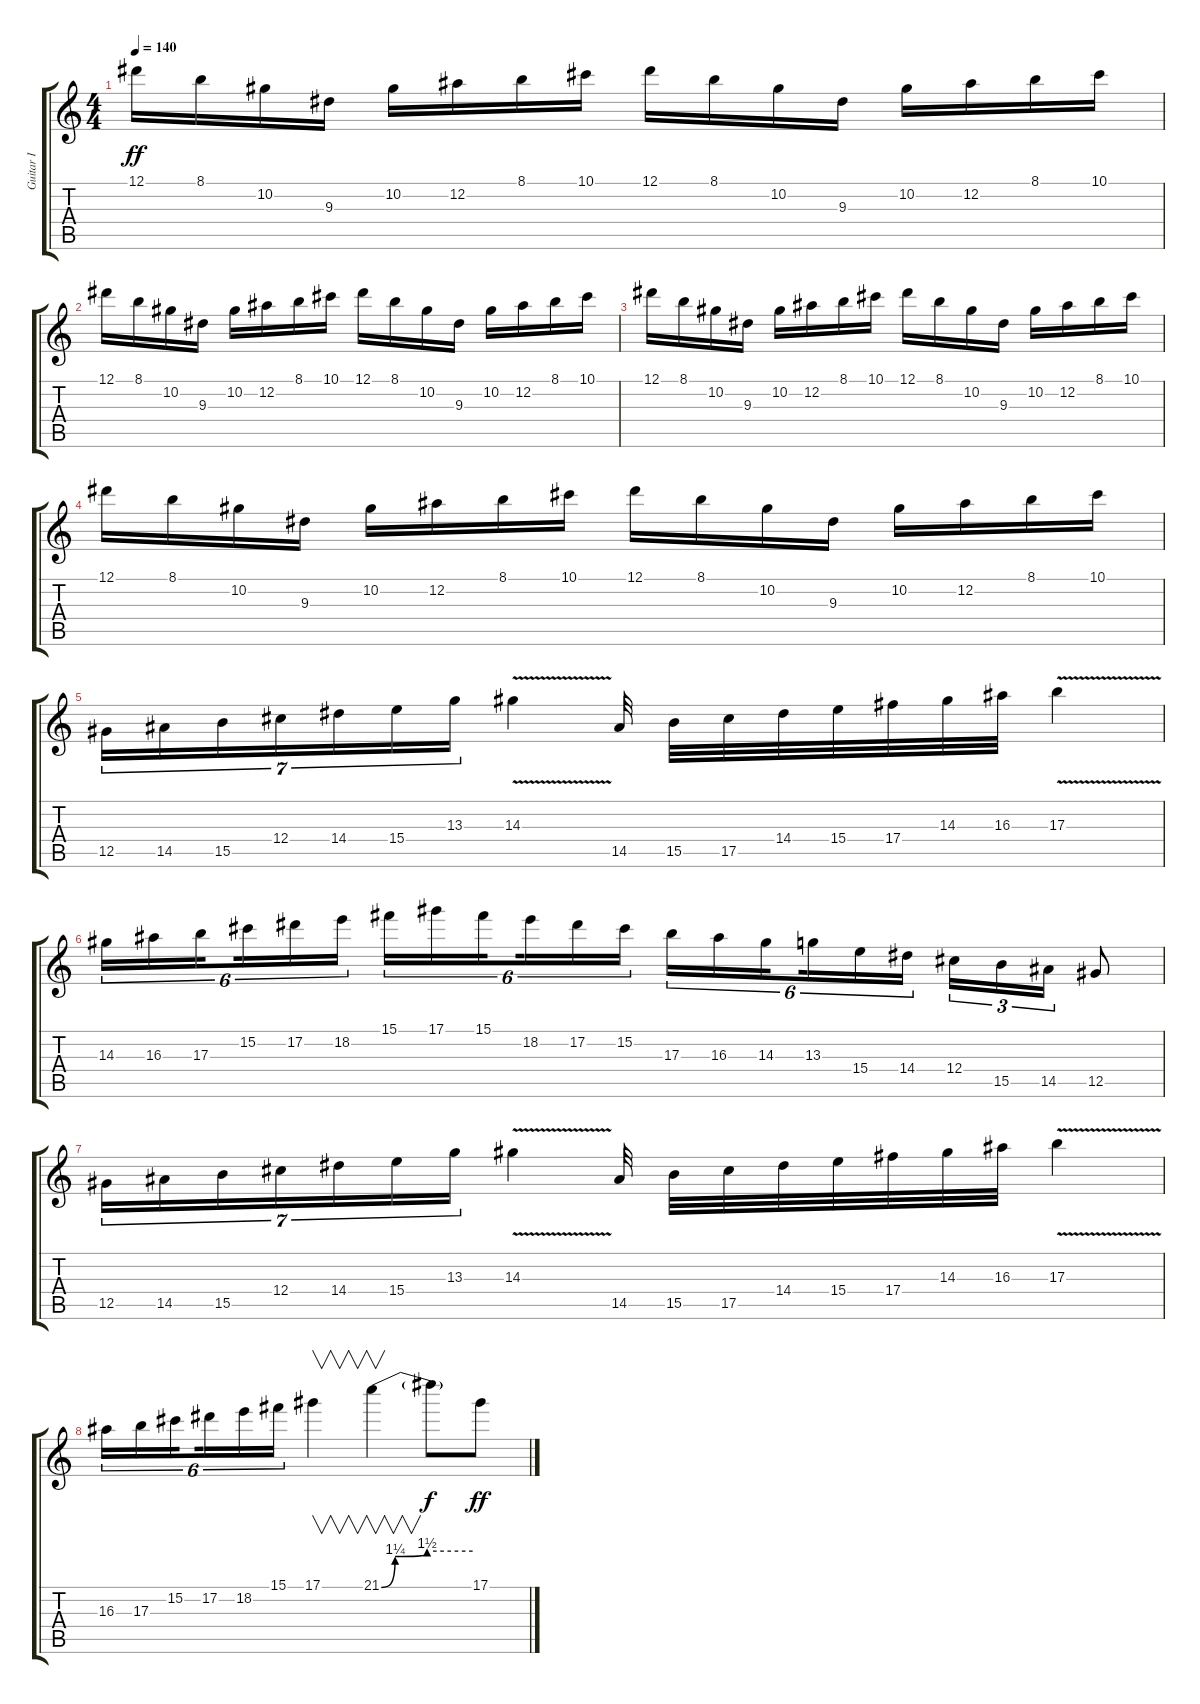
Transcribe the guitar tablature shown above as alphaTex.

\track ("Guitar I" "Guitar I") {instrument distortionguitar}
\staff {score tabs}
\tuning (Eb4 Bb3 Gb3 Db3 Ab2 Eb2) {hide}
\ts (4 4)
\tempo 140
\clef g2
\ks c
12.1.16{dy ff} 8.1.16 10.2.16 9.3.16 10.2.16 12.2.16 8.1.16 10.1.16 12.1.16 8.1.16 10.2.16 9.3.16 10.2.16 12.2.16 8.1.16 10.1.16 |
12.1.16 8.1.16 10.2.16 9.3.16 10.2.16 12.2.16 8.1.16 10.1.16 12.1.16 8.1.16 10.2.16 9.3.16 10.2.16 12.2.16 8.1.16 10.1.16 |
12.1.16 8.1.16 10.2.16 9.3.16 10.2.16 12.2.16 8.1.16 10.1.16 12.1.16 8.1.16 10.2.16 9.3.16 10.2.16 12.2.16 8.1.16 10.1.16 |
12.1.16 8.1.16 10.2.16 9.3.16 10.2.16 12.2.16 8.1.16 10.1.16 12.1.16 8.1.16 10.2.16 9.3.16 10.2.16 12.2.16 8.1.16 10.1.16 |
12.5.16{tu (7 4)} 14.5.16{tu (7 4)} 15.5.16{tu (7 4)} 12.4.16{tu (7 4)} 14.4.16{tu (7 4)} 15.4.16{tu (7 4)} 13.3.16{tu (7 4)} 14.3{v}.4 14.5.32 15.5.32 17.5.32 14.4.32 15.4.32 17.4.32 14.3.32 16.3.32 17.3{v}.4 |
14.3.16{tu (6 4)} 16.3.16{tu (6 4)} 17.3.16{tu (6 4) beam splitsecondary} 15.2.16{tu (6 4)} 17.2.16{tu (6 4)} 18.2.16{tu (6 4)} 15.1.16{tu (6 4)} 17.1.16{tu (6 4)} 15.1.16{tu (6 4) beam splitsecondary} 18.2.16{tu (6 4)} 17.2.16{tu (6 4)} 15.2.16{tu (6 4)} 17.3.16{tu (6 4)} 16.3.16{tu (6 4)} 14.3.16{tu (6 4) beam splitsecondary} 13.3.16{tu (6 4)} 15.4.16{tu (6 4)} 14.4.16{tu (6 4)} 12.4.16{tu (3 2)} 15.5.16{tu (3 2)} 14.5.16{tu (3 2)} 12.5.8 |
12.5.16{tu (7 4)} 14.5.16{tu (7 4)} 15.5.16{tu (7 4)} 12.4.16{tu (7 4)} 14.4.16{tu (7 4)} 15.4.16{tu (7 4)} 13.3.16{tu (7 4)} 14.3{v}.4 14.5.32 15.5.32 17.5.32 14.4.32 15.4.32 17.4.32 14.3.32 16.3.32 17.3{v}.4 |
16.3.16{tu (6 4)} 17.3.16{tu (6 4)} 15.2.16{tu (6 4) beam splitsecondary} 17.2.16{tu (6 4)} 18.2.16{tu (6 4)} 15.1.16{tu (6 4)} 17.1.4{v} 21.1{be (custom 0 0 9 5 30 6 60 6)}.4{v} 21.1{t}.8{dy f} 17.1.8{dy ff}
